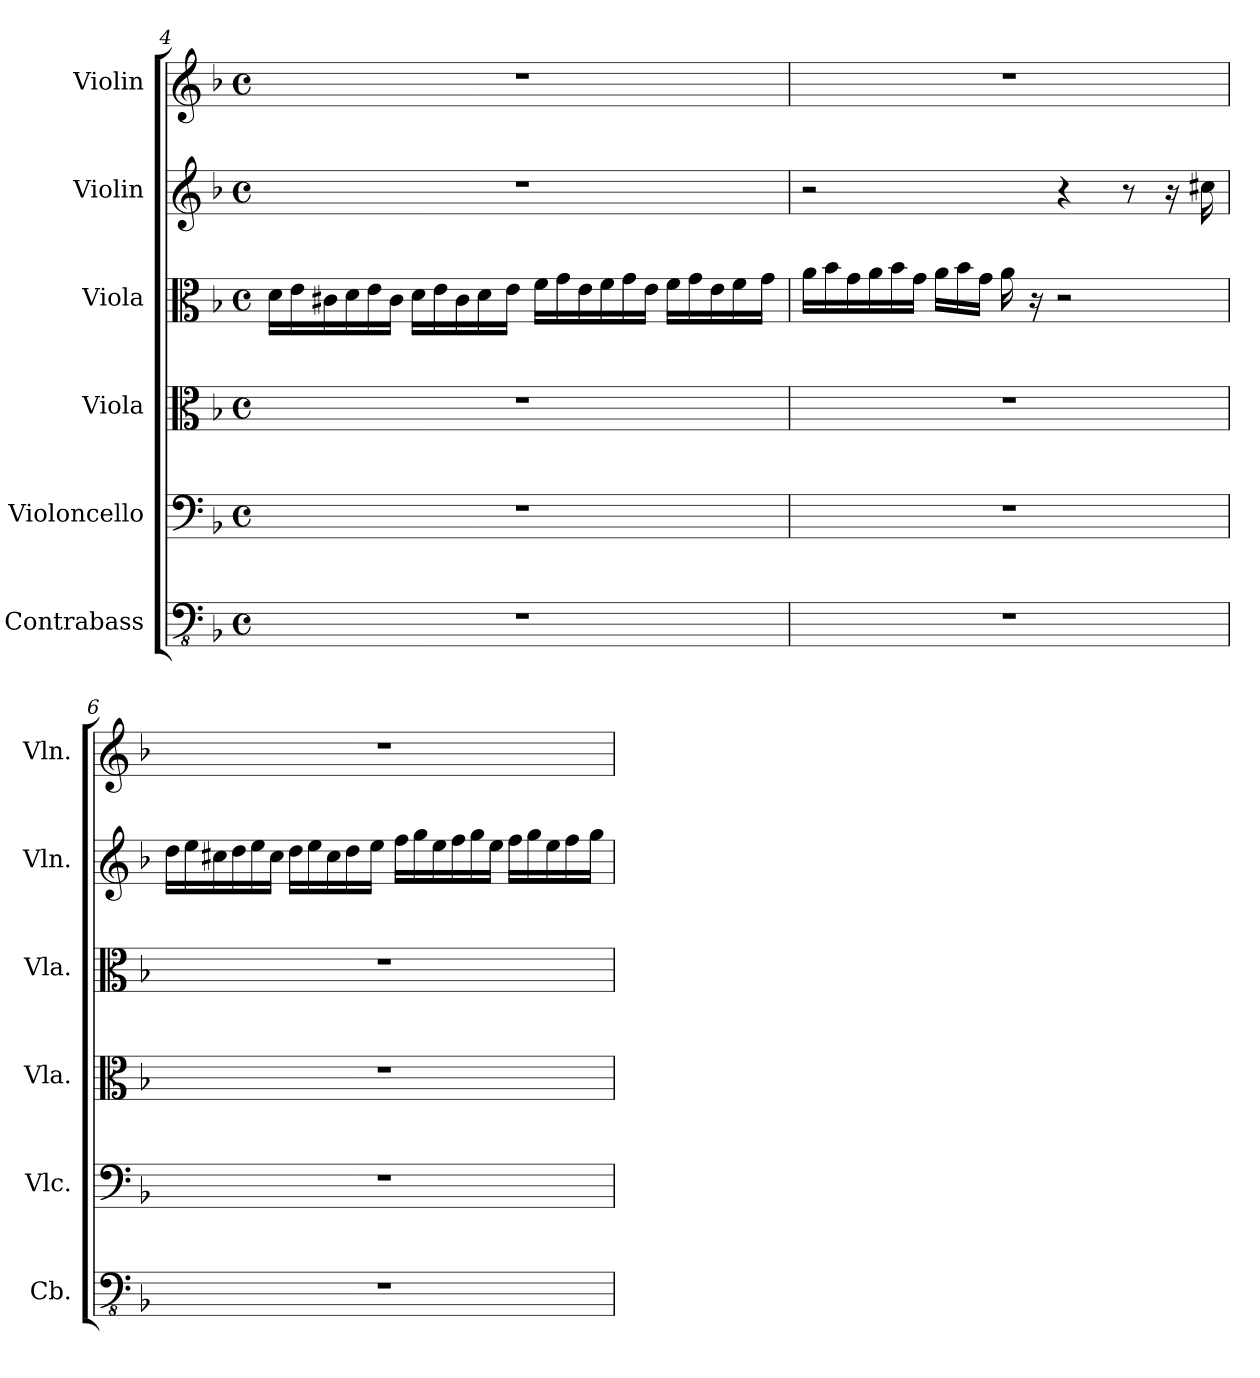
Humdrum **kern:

**kern	**kern	**kern	**kern	**kern	**kern
*part6	*part5	*part4	*part3	*part2	*part1
*staff6	*staff5	*staff4	*staff3	*staff2	*staff1
*I"Contrabass	*I"Violoncello	*I"Viola	*I"Viola	*I"Violin	*I"Violin
*I'Cb.	*I'Vlc.	*I'Vla.	*I'Vla.	*I'Vln.	*I'Vln.
*clefFv4	*clefF4	*clefC3	*clefC3	*clefG2	*clefG2
*ITrd7c12	*	*	*	*	*
*k[b-]	*k[b-]	*k[b-]	*k[b-]	*k[b-]	*k[b-]
*M4/4	*M4/4	*M4/4	*M4/4	*M4/4	*M4/4
*met(c)	*met(c)	*met(c)	*met(c)	*met(c)	*met(c)
*MM72	*MM72	*MM72	*MM72	*MM72	*MM72
*	*	*	*Xtuplet	*	*
=4	=4	=4	=4	=4	=4
1r	1r	1r	24d\LL	1r	1r
.	.	.	24e\	.	.
.	.	.	24c#X\	.	.
.	.	.	24d\	.	.
.	.	.	24e\	.	.
.	.	.	24c#\JJ	.	.
.	.	.	24d\LL	.	.
.	.	.	24e\	.	.
.	.	.	24c#\	.	.
.	.	.	16d\	.	.
.	.	.	16e\JJ	.	.
.	.	.	24f\LL	.	.
.	.	.	24g\	.	.
.	.	.	24e\	.	.
.	.	.	24f\	.	.
.	.	.	24g\	.	.
.	.	.	24e\JJ	.	.
.	.	.	24f\LL	.	.
.	.	.	24g\	.	.
.	.	.	24e\	.	.
.	.	.	16f\	.	.
.	.	.	16g\JJ	.	.
!!LO:PB:g=z
=5	=5	=5	=5	=5	=5
1r	1r	1r	24a\LL	2r	1r
.	.	.	24b-\	.	.
.	.	.	24g\	.	.
.	.	.	24a\	.	.
.	.	.	24b-\	.	.
.	.	.	24g\JJ	.	.
.	.	.	24a\LL	.	.
.	.	.	24b-\	.	.
.	.	.	24g\JJ	.	.
.	.	.	16a\	.	.
.	.	.	16r	.	.
.	.	.	2r	4r	.
.	.	.	.	8r	.
.	.	.	.	16r	.
.	.	.	.	16cc#X\	.
=6	=6	=6	=6	=6	=6
*	*	*	*	*Xtuplet	*
1r	1r	1r	1r	24dd\LL	1r
.	.	.	.	24ee\	.
.	.	.	.	24cc#X\	.
.	.	.	.	24dd\	.
.	.	.	.	24ee\	.
.	.	.	.	24cc#\JJ	.
.	.	.	.	24dd\LL	.
.	.	.	.	24ee\	.
.	.	.	.	24cc#\	.
.	.	.	.	16dd\	.
.	.	.	.	16ee\JJ	.
.	.	.	.	24ff\LL	.
.	.	.	.	24gg\	.
.	.	.	.	24ee\	.
.	.	.	.	24ff\	.
.	.	.	.	24gg\	.
.	.	.	.	24ee\JJ	.
.	.	.	.	24ff\LL	.
.	.	.	.	24gg\	.
.	.	.	.	24ee\	.
.	.	.	.	16ff\	.
.	.	.	.	16gg\JJ	.
=	=	=	=	=	=
*-	*-	*-	*-	*-	*-
